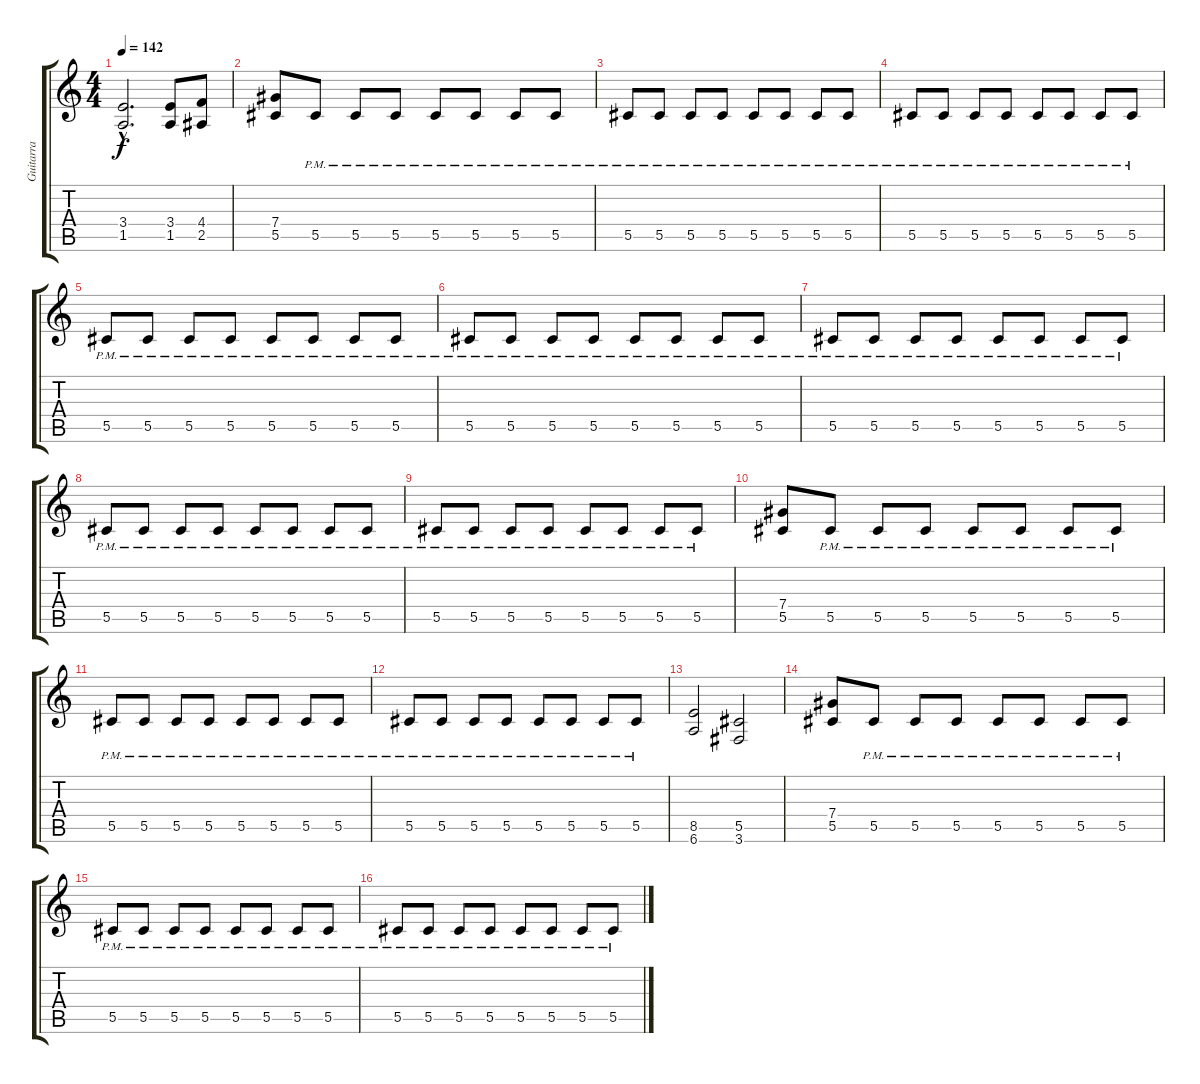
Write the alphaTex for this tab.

\track ("Guitarra" "Guitarra") {instrument distortionguitar}
\staff {score tabs}
\tuning (Eb4 Bb3 Gb3 Db3 Ab2 Eb2) {hide}
\ts (4 4)
\tempo 142
\clef g2
\ks c
(3.4{hac} 1.5{hac}).2{d dy f} (3.4 1.5).8 (4.4 2.5).8 |
(7.4 5.5).8 5.5{pm}.8 5.5{pm}.8 5.5{pm}.8 5.5{pm}.8 5.5{pm}.8 5.5{pm}.8 5.5{pm}.8 |
5.5{pm}.8 5.5{pm}.8 5.5{pm}.8 5.5{pm}.8 5.5{pm}.8 5.5{pm}.8 5.5{pm}.8 5.5{pm}.8 |
5.5{pm}.8 5.5{pm}.8 5.5{pm}.8 5.5{pm}.8 5.5{pm}.8 5.5{pm}.8 5.5{pm}.8 5.5{pm}.8 |
5.5{pm}.8 5.5{pm}.8 5.5{pm}.8 5.5{pm}.8 5.5{pm}.8 5.5{pm}.8 5.5{pm}.8 5.5{pm}.8 |
5.5{pm}.8 5.5{pm}.8 5.5{pm}.8 5.5{pm}.8 5.5{pm}.8 5.5{pm}.8 5.5{pm}.8 5.5{pm}.8 |
5.5{pm}.8 5.5{pm}.8 5.5{pm}.8 5.5{pm}.8 5.5{pm}.8 5.5{pm}.8 5.5{pm}.8 5.5{pm}.8 |
5.5{pm}.8 5.5{pm}.8 5.5{pm}.8 5.5{pm}.8 5.5{pm}.8 5.5{pm}.8 5.5{pm}.8 5.5{pm}.8 |
5.5{pm}.8 5.5{pm}.8 5.5{pm}.8 5.5{pm}.8 5.5{pm}.8 5.5{pm}.8 5.5{pm}.8 5.5{pm}.8 |
(7.4 5.5).8 5.5{pm}.8 5.5{pm}.8 5.5{pm}.8 5.5{pm}.8 5.5{pm}.8 5.5{pm}.8 5.5{pm}.8 |
5.5{pm}.8 5.5{pm}.8 5.5{pm}.8 5.5{pm}.8 5.5{pm}.8 5.5{pm}.8 5.5{pm}.8 5.5{pm}.8 |
5.5{pm}.8 5.5{pm}.8 5.5{pm}.8 5.5{pm}.8 5.5{pm}.8 5.5{pm}.8 5.5{pm}.8 5.5{pm}.8 |
(8.5 6.6).2 (5.5 3.6).2 |
(7.4 5.5).8 5.5{pm}.8 5.5{pm}.8 5.5{pm}.8 5.5{pm}.8 5.5{pm}.8 5.5{pm}.8 5.5{pm}.8 |
5.5{pm}.8 5.5{pm}.8 5.5{pm}.8 5.5{pm}.8 5.5{pm}.8 5.5{pm}.8 5.5{pm}.8 5.5{pm}.8 |
5.5{pm}.8 5.5{pm}.8 5.5{pm}.8 5.5{pm}.8 5.5{pm}.8 5.5{pm}.8 5.5{pm}.8 5.5{pm}.8
